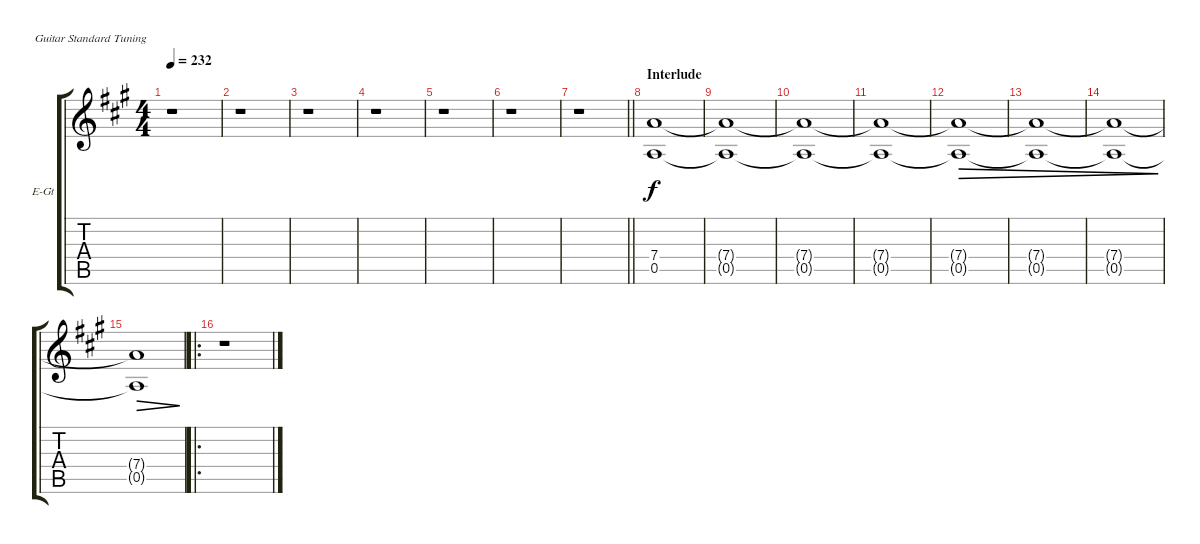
\defaultSystemsLayout 4
\bracketExtendMode groupsimilarinstruments
\firstSystemTrackNameOrientation horizontal
\otherSystemsTrackNameOrientation horizontal
\track ("Guitar 1" "E-Gt") {instrument distortionguitar}
\staff {score tabs}
\tuning (E4 B3 G3 D3 A2 E2)
\ts (4 4)
\tempo 232
\clef g2
\ks a
r.1{dy f} |
r.1 |
r.1 |
r.1 |
r.1 |
r.1 |
\barLineRight lightlight
r.1 |
\section ("" "Interlude")
(7.4 0.5).1 |
(0.5{t} 7.4{t}).1 |
(0.5{t} 7.4{t}).1 |
(0.5{t} 7.4{t}).1 |
(0.5{t} 7.4{t}).1{dec} |
(0.5{t} 7.4{t}).1{dec} |
(0.5{t} 7.4{t}).1{dec} |
(0.5{t} 7.4{t}).1{dec} |
\ro
r.1
